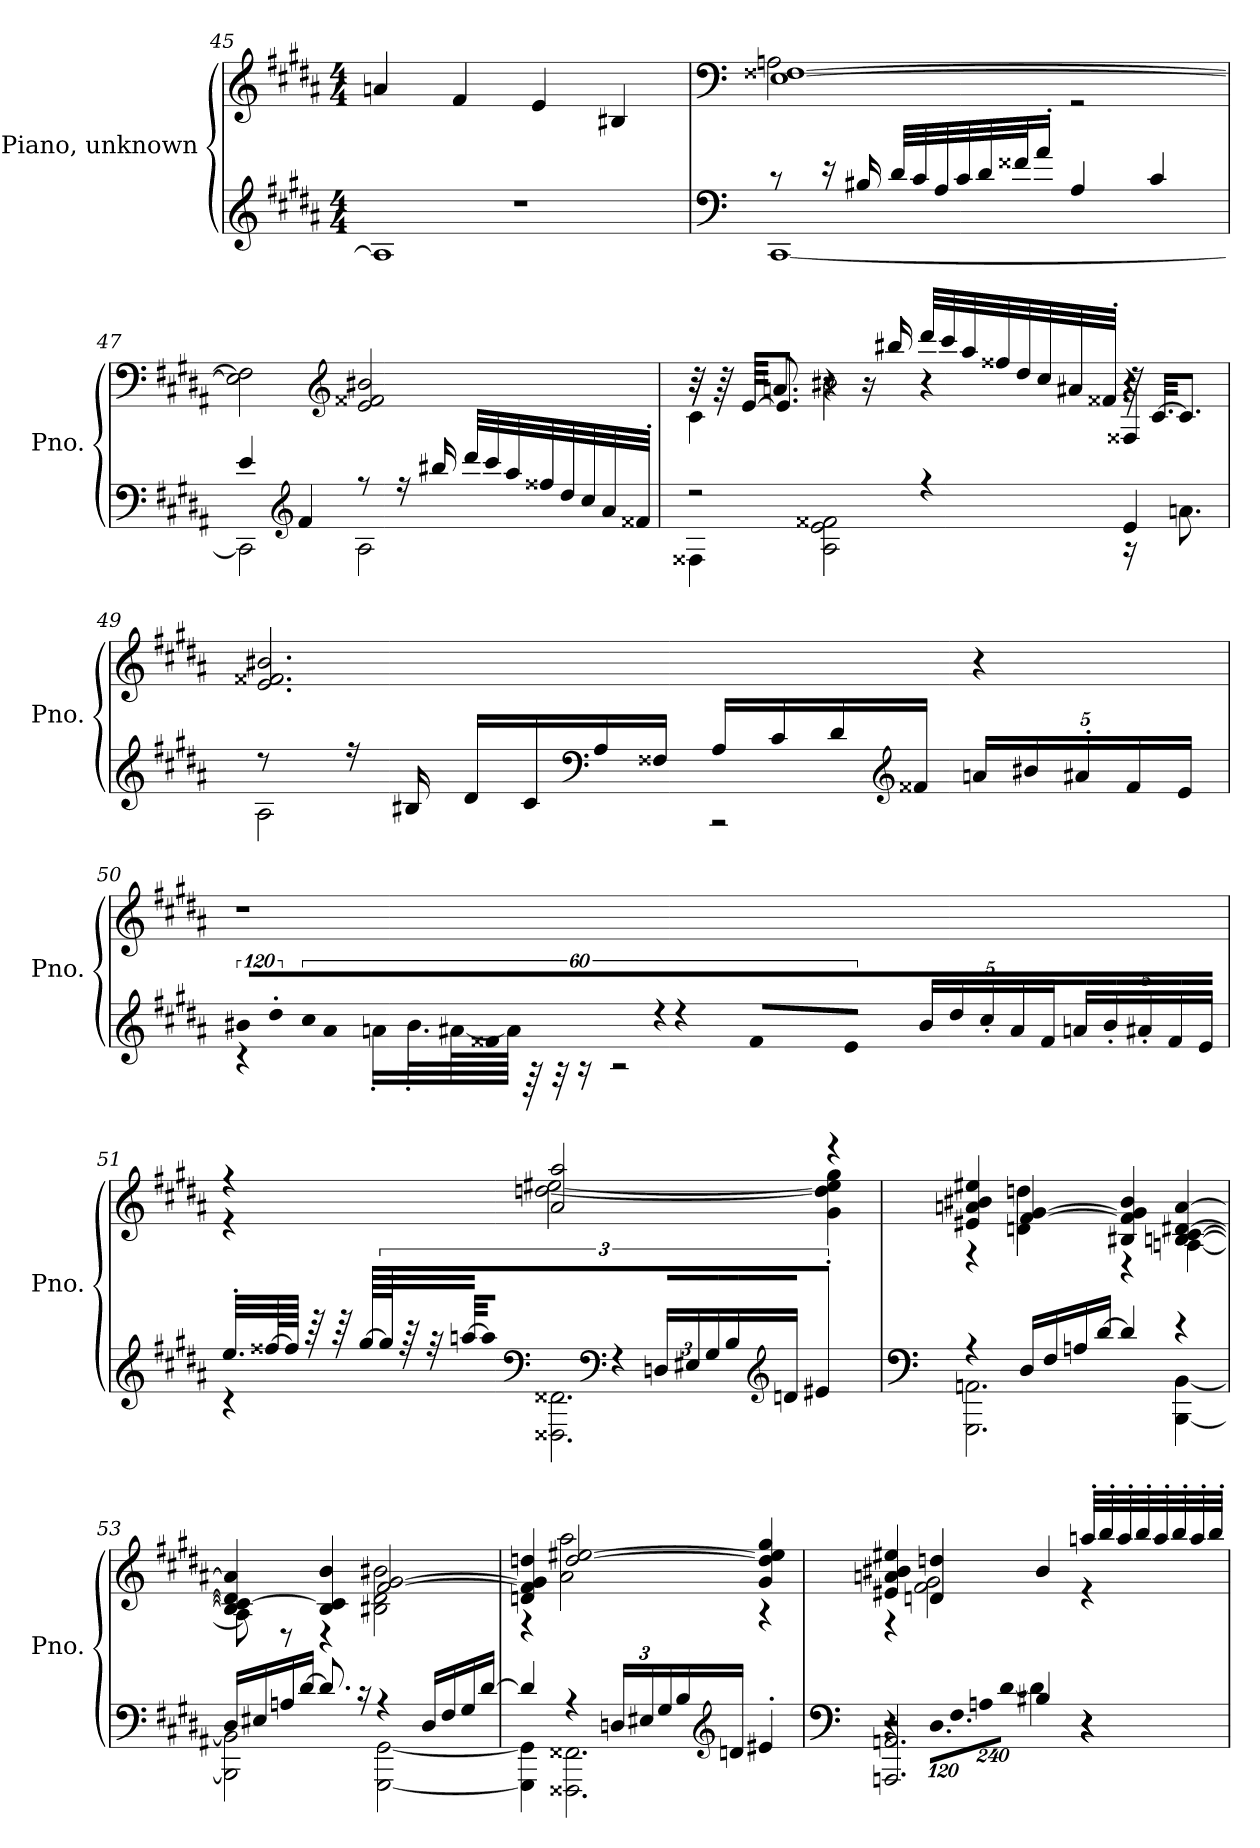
**kern	**kern
*part1	*part1
*staff2	*staff1
*I"Piano, unknown	*
*I'Pno.	*
*clefG2	*clefG2
*k[f#c#g#d#a#]	*k[f#c#g#d#a#]
*M4/4	*M4/4
=45	=45
*^	*
1r	1A#]	4an/
.	.	4f#/
.	.	4e/
.	.	4B#X/
!!LO:LB:g=z
=46	=46	=46
*clefF4	*	*clefF4
*	*	*^
8r	[1CC#	[1E [1F##X	2An\
16r	.	.	.
16B#X/	.	.	.
32d#/LLL	.	.	.
32c#/	.	.	.
32A#/	.	.	.
32c#/	.	.	.
32d#/	.	.	.
32f##X/J	.	.	.
16a#'/JJ	.	.	.
4A#/	.	.	2r
4c#/	.	.	.
*	*	*v	*v
=47	=47	=47
4e/	2CC#\]	2E\] 2F##\]
*clefG2	*	*
4f#/	.	.
*	*	*clefG2
8r	2A#\	2e/ 2f##X/ 2b#X/
16r	.	.
16bb#X/	.	.
32ddd#/LLL	.	.
32ccc#/	.	.
32aa#/	.	.
32ff##X/	.	.
32dd#/	.	.
32cc#/	.	.
32a#/	.	.
32f##X'/JJJ	.	.
!!LO:LB:g=z
=48	=48	=48
*	*	*^
*	*	*	*^
2r	4F##X\	16r	4c#\	32r
.	.	.	.	64r
.	.	.	.	[64e/KKKL
.	.	8.an/	.	8.e/J]
.	2A#\ 2e\ 2f##X\	8r	2b#X\	4r
.	.	16r	.	.
.	.	16bb#X/	.	.
4r	.	32ddd#/LLL	.	4r
.	.	32ccc#/	.	.
.	.	32aa#/	.	.
.	.	32ff##X/	.	.
.	.	32dd#/	.	.
.	.	32cc#/	.	.
.	.	32a#X/	.	.
.	.	32f##X'/JJJ	.	.
4e/	16r	64r	4r	4F##X/
.	.	[32.c#/KKL	.	.
.	8.an\	8.c#/J]	.	.
*	*	*v	*v	*v
!!LO:LB:g=z
=49	=49	=49
8r	2A#\	2.e/ 2.f##X/ 2.b#X/
16r	.	.
16B#X/	.	.
16d#/LL	.	.
16c#/	.	.
*clefF4	*	*
16A#/	.	.
16F##X/JJ	.	.
16A#/LL	2r	.
16c#/	.	.
16d#/	.	.
*clefG2	*	*
16f##X/JJ	.	.
*Xbrackettup	*	*
20an/LL	.	4r
20b#X/	.	.
20a#X'/	.	.
20f##/	.	.
20e/JJ	.	.
!!LO:LB:g=z
=50	=50	=50
*brackettup	*	*
!LO:N:vis=16	!	!
1920%107b#X/LL	4r	1r
!LO:N:vis=16	!	!
1920%107dd#'/	.	.
!LO:N:vis=32	!	!
1920%53cc#/K	.	.
!LO:N:vis=16	!	!
1920%107a#/	.	.
!LO:N:vis=16	!	!
1920%107f##X/JJ	.	.
.	16an'\LL	.
!LO:N:vis=32	!	!
1920%53r	.	.
!LO:N:vis=8	!	!
640%71r	.	.
.	32.b#'\L	.
.	[64a#X\L	.
.	64a#\JJJJ]	.
!LO:N:vis=16	!	!
1920%107f##/LL	.	.
.	64r	.
.	32r	.
.	16r	.
!LO:N:vis=16	!	!
1920%107e/JJ	.	.
.	2r	.
*Xbrackettup	*	*
20b#/LL	.	.
20dd#/	.	.
20cc#'/	.	.
20a#/	.	.
20f##/JJ	.	.
20an/LL	.	.
20b#'/	.	.
20a#X'/	.	.
20f##/	.	.
20e/JJ	.	.
.	1920ryy	1920ryy
!!LO:PB:g=z
=51	=51	=51
*	*	*^
32.ee'/LLL	4r	4r	4r
[64ff##X/L	.	.	.
64ff##/JJJJ]	.	.	.
64r	.	.	.
64r	.	.	.
[64gg#/LLLL	.	.	.
*brackettup	*	*	*
96gg#/JJJJ]	.	.	.
96r	.	.	.
48r	.	.	.
[48aan/KLL	.	.	.
16aa/JJ]	.	.	.
*clefF4	*	*	*
4r	2.FFF##X\ 2.FF##X\	2a#/ 2aa#/	[2ddn\ [2ee#X\
*Xbrackettup	*	*	*
24Dn/LL	.	.	.
24E#X/	.	.	.
24G#/	.	.	.
16B/	.	.	.
*clefG2	*	*	*
16dn/JJ	.	.	.
4e#X'/	.	4r	4g#\ 4dd\] 4ee#\] 4gg#\
!!LO:LB:g=z	!!
=52	=52	=52	=52
*clefF4	*	*	*
4r	2.GGG#\ 2.AAn\	4e#X/ 4an/ 4b#X/ 4ee#X/	4r
16D#/LL	.	[4f#/ [4g#/	4dn\ 4ddn\
16F#/	.	.	.
16An/	.	.	.
[16d#/JJ	.	.	.
4d#/]	.	4B#X/ 4f#/] 4g#/] 4b#/	4r
4r	[4BBB\ [4BB\	[4Bn/ [4c#/ [4d#X/ [4a/	[4An\
=53	=53	=53	=53
16D#/LL	2BBB\] 2BB\]	4B/] 4c#/_ 4d#/] 4a/]	8A\]
16E#X/	.	.	.
16An/	.	.	8r
[16d#/JJ	.	.	.
8.d#/]	.	4B/ 4c#/] 4b/	4r
16r	.	.	.
4r	[2GGG#\ [2GG#\	[2f#/ [2g#/	2B#X\ 2d#\ 2b#X\
16D#/LL	.	.	.
16F#/	.	.	.
16G#/	.	.	.
[16d#/JJ	.	.	.
!!LO:LB:g=z	!!
=54	=54	=54	=54
4d#/]	4GGG#\] 4GG#\]	4dn/ 4f#/] 4g#/] 4ddn/	4r
4r	2.FFF##X\ 2.FF##X\	[2dd/ [2ee#X/	2a#\ 2aa#\
24Dn/LL	.	.	.
24E#X/	.	.	.
24G#/	.	.	.
16B/	.	.	.
*clefG2	*	*	*
16dn/JJ	.	.	.
4e#X'/	.	4g#/ 4dd/] 4ee#/] 4gg#/	4r
*v	*v	*	*
=55	=55	=55
*clefF4	*	*
*^	*	*
*	*^	*	*
2r	4r	2.AAAn/ 2.AAn/	4e#X/ 4an/ 4b#X/ 4ee#X/	4r
!	!LO:N:vis=32.	!	!	!
.	1920%103D#\LLL	.	4dn/ 4ddn/	2f#\ 2g#\
!	!LO:N:vis=32.	!	!	!
.	1920%103F#\J	.	.	.
!	!LO:N:vis=16	!	!	!
.	1920%137An\	.	.	.
!	!LO:N:vis=16	!	!	!
.	[1920%137d#\JJ	.	.	.
4B#X/	4d#\]	.	4b#/	.
4r	4r	4r	32aan'/LLL	4r
.	.	.	32bb'/	.
.	.	.	32aa'/	.
.	.	.	32bb'/	.
.	.	.	32aa'/	.
.	.	.	32bb'/	.
.	.	.	32aa'/	.
.	.	.	32bb'/JJJ	.
*v	*v	*v	*	*
*	*v	*v
=	=
*-	*-
